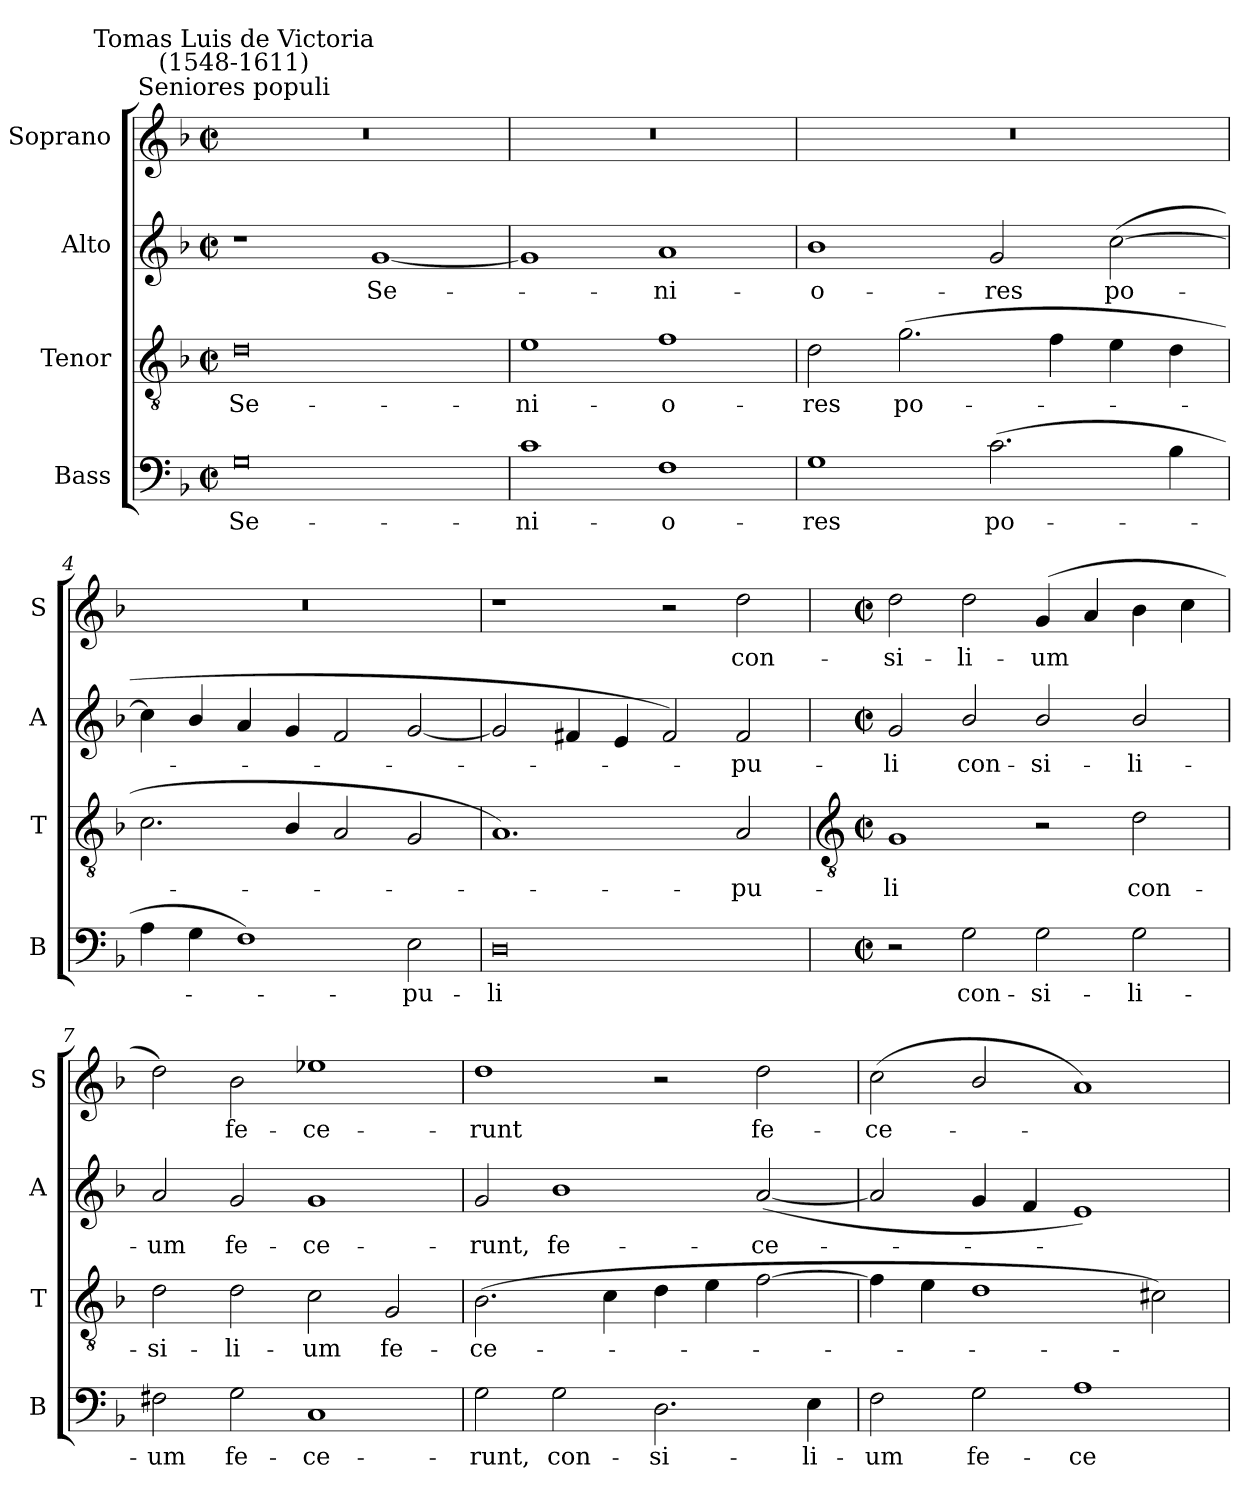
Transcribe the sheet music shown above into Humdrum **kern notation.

**kern	**text	**kern	**text	**kern	**text	**kern	**text
*part4	*part4	*part3	*part3	*part2	*part2	*part1	*part1
*staff4	*staff4	*staff3	*staff3	*staff2	*staff2	*staff1	*staff1
*I"Bass	*	*I"Tenor	*	*I"Alto	*	*I"Soprano	*
*I'B	*	*I'T	*	*I'A	*	*I'S	*
*clefF4	*	*clefGv2	*	*clefG2	*	*clefG2	*
*k[b-]	*	*k[b-]	*	*k[b-]	*	*k[b-]	*
*F:	*	*F:	*	*F:	*	*F:	*
*M4/2	*	*M4/2	*	*M4/2	*	*M4/2	*
*met(c|)	*	*met(c|)	*	*met(c|)	*	*met(c|)	*
=1	=1	=1	=1	=1	=1	=1	=1
!	!	!	!	!	!	!LO:TX:a:cj:t=Seniores populi	!
!	!	!	!	!	!	!LO:TX:a:cj:t=Tomas Luis de Victoria\n(1548-1611)	!
!	!LO:LY:b	!	!LO:LY:b	!	!	!	!
0G	Se-	0d	Se-	1r	.	0r	.
!	!	!	!	!	!LO:LY:b	!	!
.	.	.	.	[1g	Se-	.	.
=2	=2	=2	=2	=2	=2	=2	=2
!	!LO:LY:b	!	!LO:LY:b	!	!	!	!
1c	-ni-	1e	-ni-	1g]	.	0r	.
!	!LO:LY:b	!	!LO:LY:b	!	!LO:LY:b	!	!
1F	-o-	1f	-o-	1a	ni-	.	.
=3	=3	=3	=3	=3	=3	=3	=3
!	!LO:LY:b	!	!LO:LY:b	!	!LO:LY:b	!	!
1G	-res	2d	-res	1b-	-o-	0r	.
!	!	!	!LO:LY:b	!	!	!	!
.	.	(>2.g	po-	.	.	.	.
!	!LO:LY:b	!	!	!	!LO:LY:b	!	!
(>2.c	po-	.	.	2g	-res	.	.
.	.	4f	.	.	.	.	.
!	!	!	!	!	!LO:LY:b	!	!
.	.	4e	.	(<[2cc	po-	.	.
4B-	.	4d	.	.	.	.	.
=4	=4	=4	=4	=4	=4	=4	=4
4A	.	2.c	.	4cc]	.	0r	.
4G	.	.	.	4b-/	.	.	.
1F)	.	.	.	4a	.	.	.
.	.	4B-/	.	4g	.	.	.
.	.	2A	.	2f	.	.	.
!	!LO:LY:b	!	!	!	!	!	!
2E	pu-	2G	.	[2g	.	.	.
=5	=5	=5	=5	=5	=5	=5	=5
!	!LO:LY:b	!	!	!	!	!	!
0D	-li	1.A)	.	2g]	.	1r	.
.	.	.	.	4f#X	.	.	.
.	.	.	.	4e	.	.	.
.	.	.	.	2f#)	.	2r	.
!	!	!	!LO:LY:b	!	!LO:LY:b	!	!LO:LY:b
.	.	2A	pu-	2f#	pu-	2dd	con-
!!LO:LB:g=z
=6	=6	=6	=6	=6	=6	=6	=6
*	*	*clefGv2	*	*	*	*	*
*M4/2	*	*M4/2	*	*M4/2	*	*M4/2	*
*met(c|)	*	*met(c|)	*	*met(c|)	*	*met(c|)	*
!	!	!	!LO:LY:b	!	!LO:LY:b	!	!LO:LY:b
2r	.	1G	-li	2g	-li	2dd	-si-
!	!LO:LY:b	!	!	!	!LO:LY:b	!	!LO:LY:b
2G	con-	.	.	2b-/	con-	2dd	-li-
!	!LO:LY:b	!	!	!	!LO:LY:b	!	!LO:LY:b
2G	-si-	2r	.	2b-/	-si-	(<4g	-um
.	.	.	.	.	.	4a	.
!	!LO:LY:b	!	!LO:LY:b	!	!LO:LY:b	!	!
2G	-li-	2d	con-	2b-/	-li-	4b-	.
.	.	.	.	.	.	4cc	.
=7	=7	=7	=7	=7	=7	=7	=7
!	!LO:LY:b	!	!LO:LY:b	!	!LO:LY:b	!	!
2F#X	-um	2d	-si-	2a	-um	2dd)	.
!	!LO:LY:b	!	!LO:LY:b	!	!LO:LY:b	!	!LO:LY:b
2G	fe-	2d	-li-	2g	fe-	2b-	fe-
!	!LO:LY:b	!	!LO:LY:b	!	!LO:LY:b	!	!LO:LY:b
1C	-ce-	2c	-um	1g	-ce-	1ee-X	-ce-
!	!	!	!LO:LY:b	!	!	!	!
.	.	2G	fe-	.	.	.	.
=8	=8	=8	=8	=8	=8	=8	=8
!	!LO:LY:b	!	!LO:LY:b	!	!LO:LY:b	!	!LO:LY:b
2G	-runt,	(>2.B-	-ce-	2g	-runt,	1dd	-runt
!	!LO:LY:b	!	!	!	!LO:LY:b	!	!
2G	con-	.	.	1b-	fe-	.	.
.	.	4c	.	.	.	.	.
!	!LO:LY:b	!	!	!	!	!	!
2.D	-si-	4d	.	.	.	2r	.
.	.	4e	.	.	.	.	.
!	!	!	!	!	!LO:LY:b	!	!LO:LY:b
.	.	[2f	.	(<[2a	-ce-	2dd	fe-
!	!LO:LY:b	!	!	!	!	!	!
4E	-li-	.	.	.	.	.	.
=9	=9	=9	=9	=9	=9	=9	=9
!	!LO:LY:b	!	!	!	!	!	!LO:LY:b
2F	-um	4f]	.	2a]	.	(<2cc	-ce-
.	.	4e	.	.	.	.	.
!	!LO:LY:b	!	!	!	!	!	!
2G	fe-	1d	.	4g	.	2b-/	.
.	.	.	.	4f	.	.	.
!	!LO:LY:b	!	!	!	!	!	!
1A	-ce-	.	.	1e)	.	1a)	.
.	.	2c#X)	.	.	.	.	.
=	=	=	=	=	=	=	=
*-	*-	*-	*-	*-	*-	*-	*-
